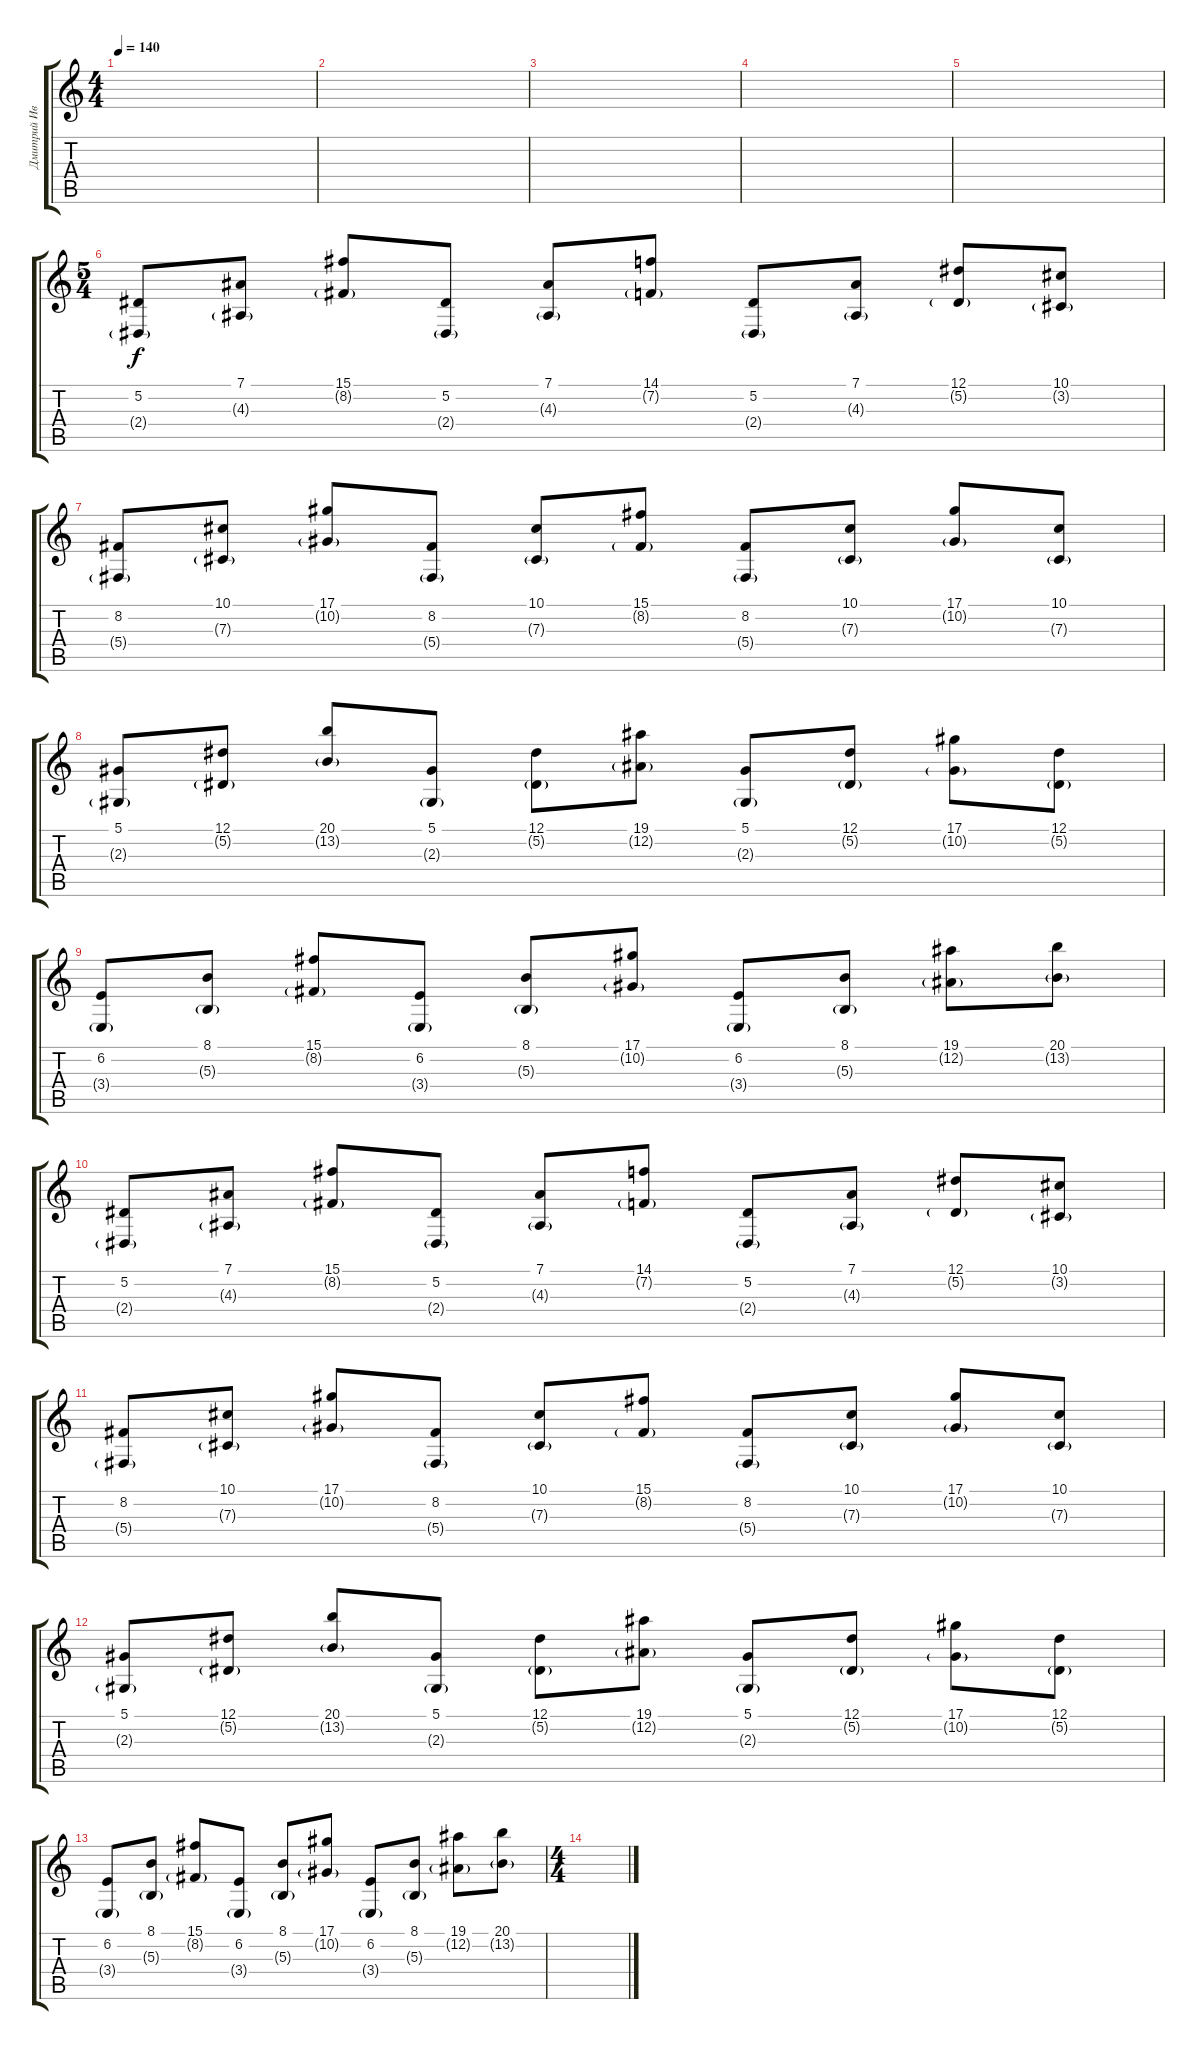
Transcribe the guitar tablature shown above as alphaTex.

\track ("Дмитрий Иванов" "Дмитрий Ив") {instrument brightacousticpiano}
\staff {score tabs}
\tuning (Eb4 Bb3 Gb3 Db3 Ab2 Eb2) {hide}
\ts (4 4)
\tempo 140
\clef g2
\ks c
|
|
|
|
|
\ts (5 4)
(5.2 2.4{g}).8{volume 11 instrument pad1newage} (7.1 4.3{g}).8 (15.1 8.2{g}).8 (5.2 2.4{g}).8 (7.1 4.3{g}).8 (14.1 7.2{g}).8 (5.2 2.4{g}).8 (7.1 4.3{g}).8 (12.1 5.2{g}).8 (10.1 3.2{g}).8 |
(8.2 5.4{g}).8 (10.1 7.3{g}).8 (17.1 10.2{g}).8 (8.2 5.4{g}).8 (10.1 7.3{g}).8 (15.1 8.2{g}).8 (8.2 5.4{g}).8 (10.1 7.3{g}).8 (17.1 10.2{g}).8 (10.1 7.3{g}).8 |
(5.1 2.3{g}).8 (12.1 5.2{g}).8 (20.1 13.2{g}).8 (5.1 2.3{g}).8 (12.1 5.2{g}).8 (19.1 12.2{g}).8 (5.1 2.3{g}).8 (12.1 5.2{g}).8 (17.1 10.2{g}).8 (12.1 5.2{g}).8 |
(6.2 3.4{g}).8 (8.1 5.3{g}).8 (15.1 8.2{g}).8 (6.2 3.4{g}).8 (8.1 5.3{g}).8 (17.1 10.2{g}).8 (6.2 3.4{g}).8 (8.1 5.3{g}).8 (19.1 12.2{g}).8 (20.1 13.2{g}).8 |
(5.2 2.4{g}).8 (7.1 4.3{g}).8 (15.1 8.2{g}).8 (5.2 2.4{g}).8 (7.1 4.3{g}).8 (14.1 7.2{g}).8 (5.2 2.4{g}).8 (7.1 4.3{g}).8 (12.1 5.2{g}).8 (10.1 3.2{g}).8 |
(8.2 5.4{g}).8 (10.1 7.3{g}).8 (17.1 10.2{g}).8 (8.2 5.4{g}).8 (10.1 7.3{g}).8 (15.1 8.2{g}).8 (8.2 5.4{g}).8 (10.1 7.3{g}).8 (17.1 10.2{g}).8 (10.1 7.3{g}).8 |
(5.1 2.3{g}).8 (12.1 5.2{g}).8 (20.1 13.2{g}).8 (5.1 2.3{g}).8 (12.1 5.2{g}).8 (19.1 12.2{g}).8 (5.1 2.3{g}).8 (12.1 5.2{g}).8 (17.1 10.2{g}).8 (12.1 5.2{g}).8 |
(6.2 3.4{g}).8 (8.1 5.3{g}).8 (15.1 8.2{g}).8 (6.2 3.4{g}).8 (8.1 5.3{g}).8 (17.1 10.2{g}).8 (6.2 3.4{g}).8 (8.1 5.3{g}).8 (19.1 12.2{g}).8 (20.1 13.2{g}).8 |
\ts (4 4)
